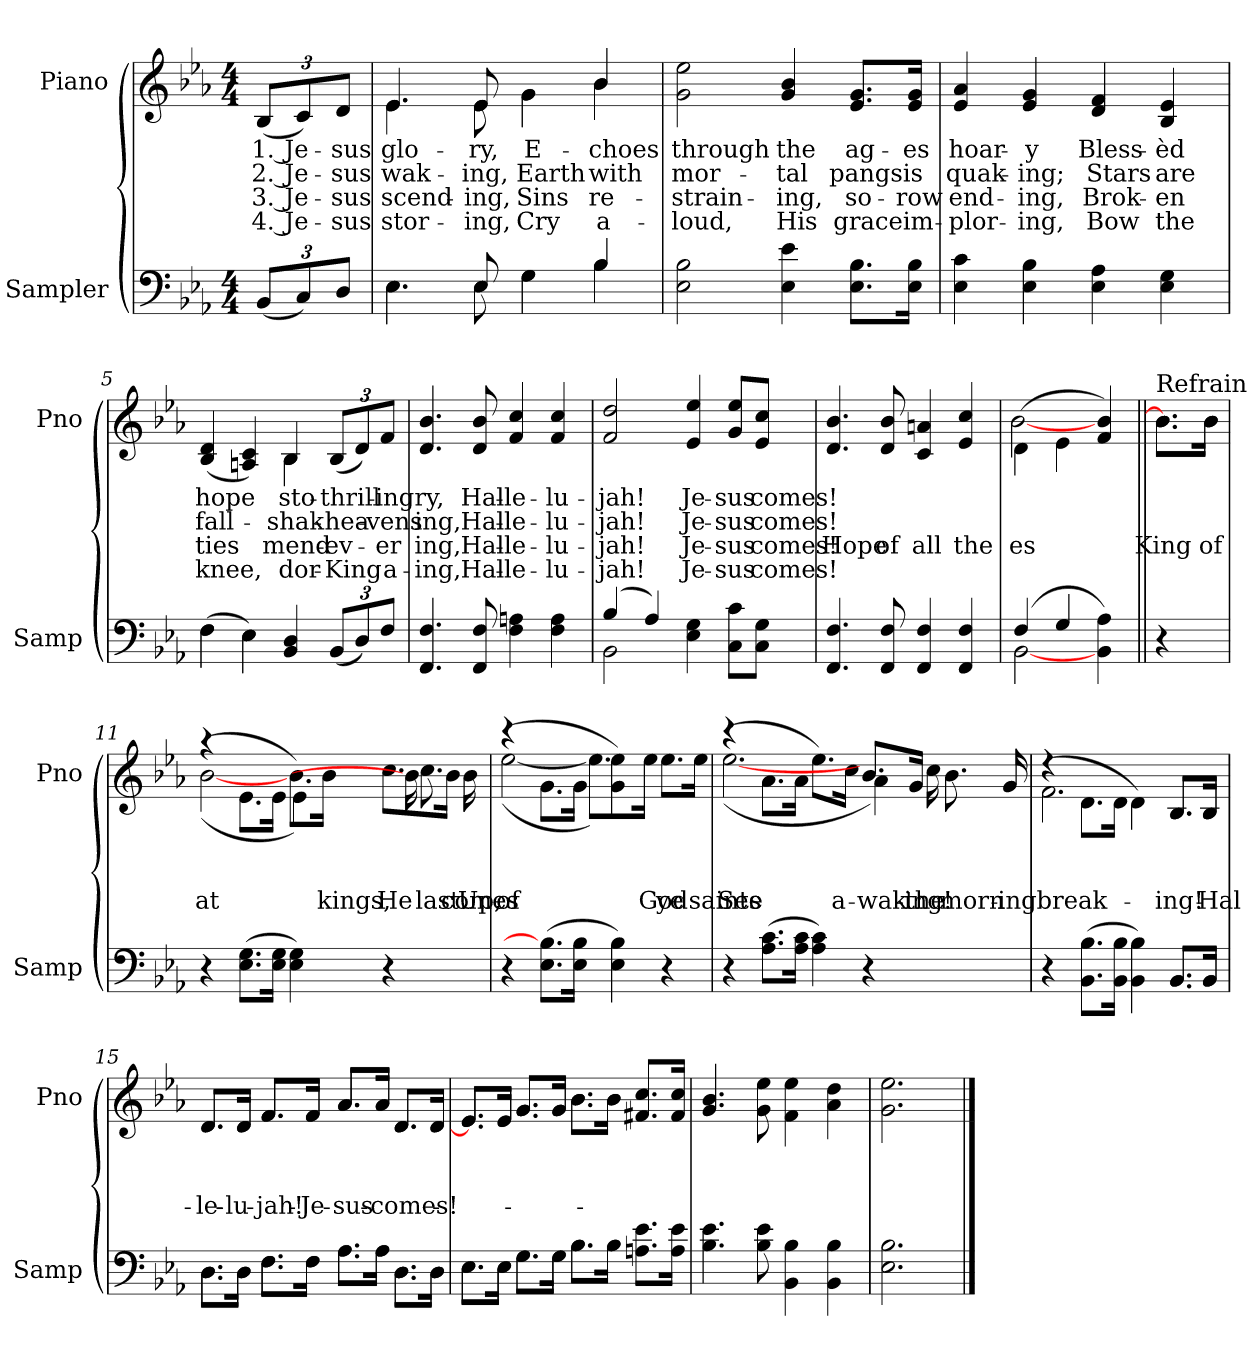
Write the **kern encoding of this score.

**kern	**kern	**text	**text	**text	**text
*part2	*part1	*part1	*part1	*part1	*part1
*staff2	*staff1	*staff1	*staff1	*staff1	*staff1
*I"Sampler	*I"Piano	*	*	*	*
*I'Samp	*I'Pno	*	*	*	*
*clefF4	*clefG2	*	*	*	*
*k[b-e-a-]	*k[b-e-a-]	*	*	*	*
*E-:	*E-:	*	*	*	*
*M4/4	*M4/4	*	*	*	*
=1	=1	=1	=1	=1	=1
(12BB-/L	(12B-/L	1. Je-	2. Je-	3. Je-	4. Je-
12C/)	12c/)	.	.	.	.
12D/J	12d/J	-sus	-sus	-sus	-sus
=2	=2	=2	=2	=2	=2
*^	*^	*	*	*	*
4.E-\	4.E-	4.e-/	4.e-	glo-	wak-	-scend-	-stor-
8E-/	8E-	8e-/	8e-	-ry,	-ing,	-ing,	-ing,
4G\	4G	4g\	4g	E-	Earth	Sins	Cry
4B-/	4B-	4b-/	4b-	-choes	with	re-	a-
*v	*v	*	*	*	*	*	*
*	*v	*v	*	*	*	*
=3	=3	=3	=3	=3	=3
2E- 2B-	2g 2ee-	through	mor-	-strain-	-loud,
4E- 4e-	4g 4b-	the	-tal	-ing,	His
8.E-\ 8.B-\L	8.e-/ 8.g/L	ag-	pangs	so-	grace
16E-\ 16B-\Jk	16e-/ 16g/Jk	-es	is	-row	im-
=4	=4	=4	=4	=4	=4
4E- 4c	4e- 4a-	hoar-	quak-	end-	-plor-
4E- 4B-	4e- 4g	-y	-ing;	-ing,	-ing,
4E- 4A-	4d 4f	Bless-	Stars	Brok-	Bow
4E- 4G	4B- 4e-	-èd	are	-en	the
=5	=5	=5	=5	=5	=5
*^	*^	*	*	*	*
(4F\	4F	(4B- 4d	2ryy	hope	fall-	ties	knee,
4E-\)	4E-	4An 4c)	.	.	.	.	.
4BB- 4D	2ryy	4B-/	4B-	sto-	shak-	mend-	-dor-
(12BB-/L	.	(12B-/L	4ryy	thrill-	hea-	-ev-	King
12D/)	.	12d/)	.	.	.	.	.
12F/J	.	12f/J	.	-ing	-vens	-er	a-
*v	*v	*	*	*	*	*	*
*	*v	*v	*	*	*	*
=6	=6	=6	=6	=6	=6
4.FF 4.F	4.d 4.b-	-ry,	-ing,	-ing,	-ing,
8FF 8F	8d 8b-	Hal-	Hal-	Hal-	Hal-
4F 4An	4f 4cc	-le-	-le-	-le-	-le-
4F 4A	4f 4cc	-lu-	-lu-	-lu-	-lu-
=7	=7	=7	=7	=7	=7
*^	*	*	*	*	*
(4B-/	2BB-	2f 2dd	-jah!	-jah!	-jah!	-jah!
4A-/)	.	.	.	.	.	.
4E- 4G	2ryy	4e- 4ee-	Je-	Je-	Je-	Je-
8C\ 8c\L	.	8g/ 8ee-/L	-sus	-sus	-sus	-sus
8C\ 8G\J	.	8e-/ 8cc/J	comes!	comes!	comes!	comes!
*v	*v	*	*	*	*	*
=8	=8	=8	=8	=8	=8
4.FF 4.F	4.d 4.b-	.	.	Hope	.
8FF 8F	8d 8b-	.	.	of	.
4FF 4F	4c 4an	.	.	all	.
4FF 4F	4e- 4cc	.	.	the	.
=9	=9	=9	=9	=9	=9
*^	*^	*	*	*	*
(4F/	[2BB-	(4d\	[2b-	.	.	-es	.
4G/	.	4e-\	.	.	.	.	.
4BB- 4A-)	4ryy	4f 4b-)	4ryy	.	.	.	.
=10||	=10||	=10||	=10||	=10||	=10||	=10||	=10||
!	!	!LO:TX:t=Refrain	!	!	!	!	!
*v	*v	*	*	*	*	*	*
4r	8.b-\L]	8.b-\L	.	.	King	.
.	16b-\Jk	16b-\Jk	.	.	of	.
=11	=11	=11	=11	=11	=11	=11
4r	(4r	([2b-	.	.	at	.
(8.E-\ 8.G\L	8.e-\L	.	.	.	.	.
16E-\ 16G\Jk	16e-\Jk	.	.	.	.	.
4E- 4G)	8.b-\L)	4e-)	.	.	.	.
.	16b-\Jk	.	.	.	kings,	.
4r	8.cc\L	16b-]	.	.	He	.
.	.	8.cc	.	.	last.	.
.	16b-\Jk	.	.	.	comes	.
16ryy	16ryy	16b-	.	.	Up,	.
=12	=12	=12	=12	=12	=12	=12
4r	(4r	([2ee-	.	.	of	.
(8.E-\ 8.B-]\L	8.g\L	.	.	.	.	.
16E-\ 16B-\Jk	16g\Jk	.	.	.	.	.
4E- 4B-)	4g\ 4ee-\)	8.ee-\L])	.	.	.	.
.	.	16ee-\Jk	.	.	God	.
4r	8.ee-\L	4ryy	.	.	ye	.
.	16ee-\Jk	.	.	.	saints	.
=13	=13	=13	=13	=13	=13	=13
4r	(4r	([2.ee-	.	.	See	.
(8.A-\ 8.c\L	8.a-\L	.	.	.	.	.
16A-\ 16c\Jk	16a-\Jk	.	.	.	.	.
4A- 4c)	8.ee-\L)	.	.	.	.	.
.	16cc\Jk	.	.	.	a-	.
4r	8.b-/L	4a-)	.	.	-wak-	.
.	16g/Jk	.	.	.	-ing!	.
4ryy	4ryy	16cc	.	.	the	.
.	.	8.b-	.	.	morn-	.
16ryy	16ryy	16g	.	.	-ing	.
=14	=14	=14	=14	=14	=14	=14
*^	*	*	*	*	*	*
4r	2.ryy	(4r	2.f	.	.	break-	.
(8.BB-\ 8.B-\L	.	8.d\L	.	.	.	.	.
16BB-\ 16B-\Jk	.	16d\Jk	.	.	.	.	.
4BB- 4B-)	.	4d\)	.	.	.	.	.
8.BB-/L	8.BB-/L	8.B-/L	8.B-/L	.	.	-ing!	.
16BB-/Jk	16BB-/Jk	16B-/Jk	16B-/Jk	.	.	Hal-	.
=15	=15	=15	=15	=15	=15	=15	=15
8.D\L	8.D\L	8.d/L	8.d/L	.	.	-le-	.
16D\Jk	16D\Jk	16d/Jk	16d/Jk	.	.	-lu-	.
8.F\L	8.F\L	8.f/L	8.f/L	.	.	-jah!	.
16F\Jk	16F\Jk	16f/Jk	16f/Jk	.	.	Je-	.
8.A-\L	8.A-\L	8.a-/L	8.a-/L	.	.	-sus	.
16A-\Jk	16A-\Jk	16a-/Jk	16a-/Jk	.	.	comes!	.
8.D\L	8.D\L	8.d/L	8.d/L	.	.	.	.
16D\Jk	16D\Jk	16d/Jk	16d/Jk	.	.	.	.
=16	=16	=16	=16	=16	=16	=16	=16
8.E-\L	8.E-\L	8.e-/L]	8.e-/L	.	.	.	.
16E-\Jk	16E-\Jk	16e-/Jk	16e-/Jk	.	.	.	.
8.G\L	8.G\L	8.g/L	8.g/L	.	.	.	.
16G\Jk	16G\Jk	16g/Jk	16g/Jk	.	.	.	.
8.B-\L	8.B-\L	8.b-\L	8.b-\L	.	.	.	.
16B-\Jk	16B-\Jk	16b-\Jk	16b-\Jk	.	.	.	.
8.An\ 8.e-\L	4ryy	8.f#X/ 8.cc/L	4ryy	.	.	.	.
16A\ 16e-\Jk	.	16f#/ 16cc/Jk	.	.	.	.	.
*v	*v	*	*	*	*	*	*
*	*v	*v	*	*	*	*
=17	=17	=17	=17	=17	=17
4.B- 4.e-	4.g 4.b-	.	.	.	.
8B- 8e-	8g 8ee-	.	.	.	.
4BB- 4B-	4f 4ee-	.	.	.	.
4BB- 4B-	4a- 4dd	.	.	.	.
=18	=18	=18	=18	=18	=18
2.E- 2.B-	2.g 2.ee-	.	.	.	.
==	==	==	==	==	==
*-	*-	*-	*-	*-	*-
